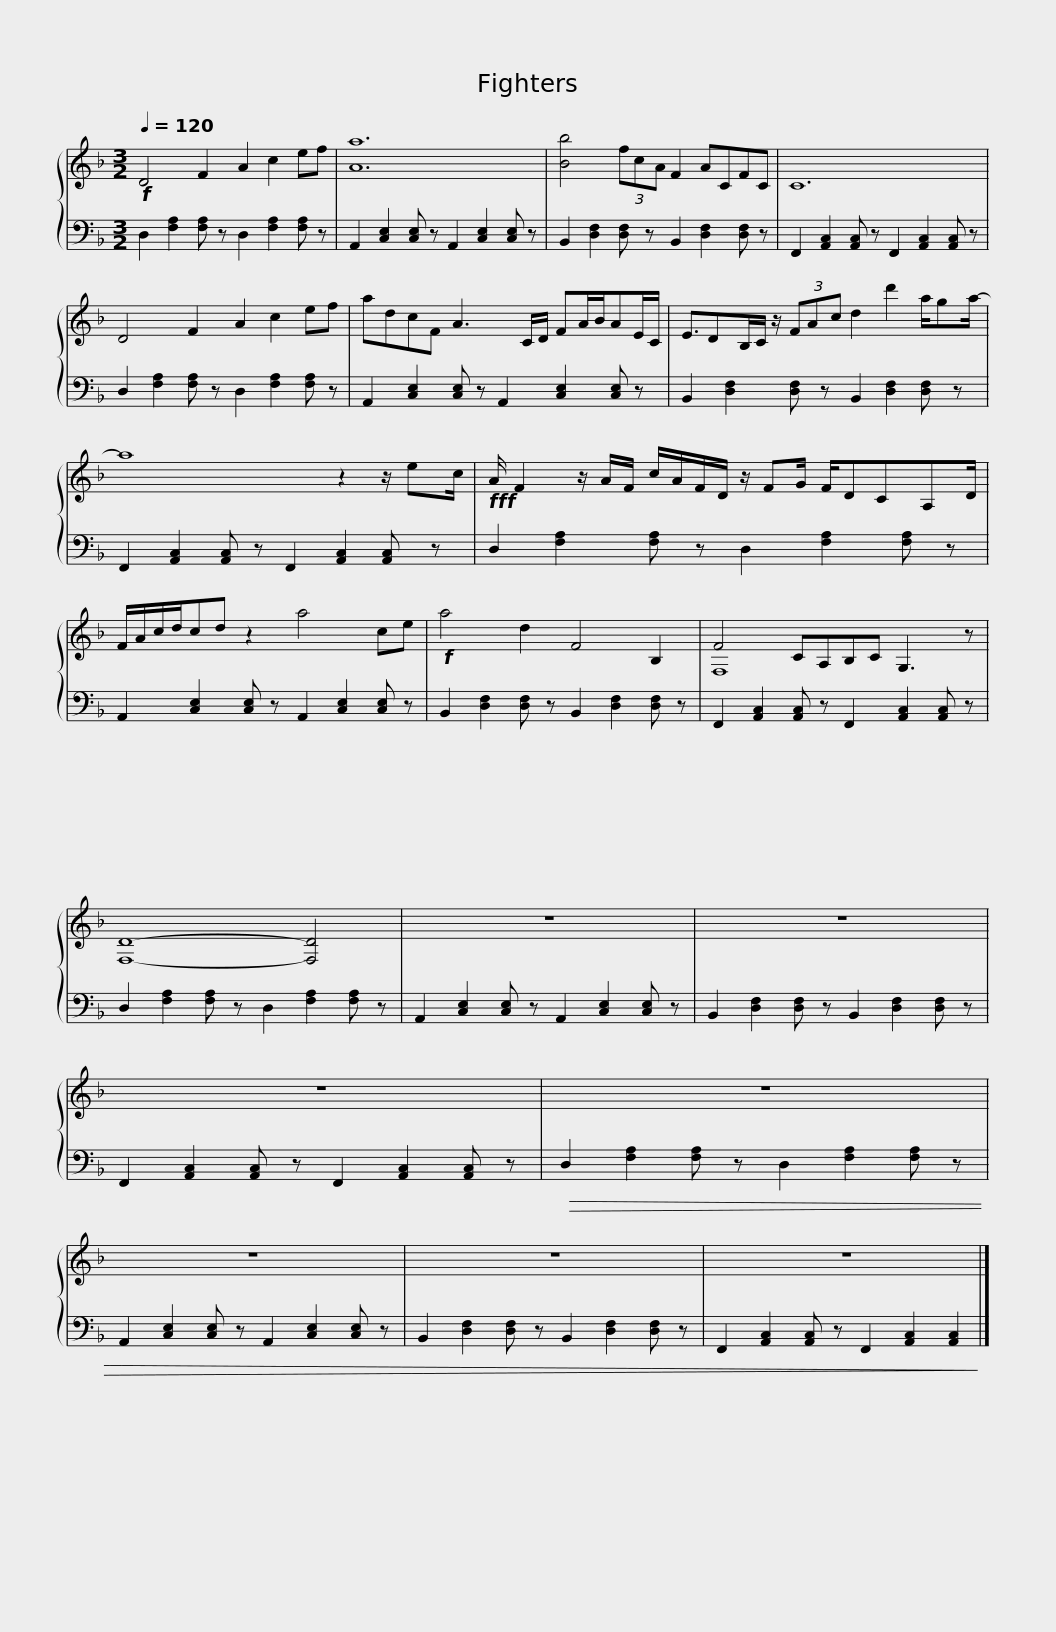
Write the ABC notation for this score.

X:1
%%score { ( 1 3 ) | 2 }
L:1/8
Q:1/4=120
M:3/2
I:linebreak $
K:F
V:1 treble
V:3 treble
V:2 bass
V:1
!f! D4 F2 A2 c2 ef | [Aa]12 | [Bb]4 (3fcA F2 ACFC | C12 |$ D4 F2 A2 c2 ef | %5
 adcF A3 C/D/ FA/B/AE/C/ | E3/2DB,/C/ z/ (3FAc d2 d'2 a/ga/- |$ a8 z2 z/ ec/ |!fff! A/ F2 z/ A/F/ c/A/F/D/ z/ FG/ F/DCA,D/ | F/A/c/d/cd z2 a4 ce |$ %10
!f! a4 d2 F4 B,2 | F4 CA,B,C G,3 z | [F,D]8- [F,D]4 | z12 |$ z12 | %15
 z12 | z12 | z12 | z12 |$ z12 |] %20
V:2
 D,2 [F,A,]2 [F,A,] z D,2 [F,A,]2 [F,A,] z | A,,2 [C,E,]2 [C,E,] z A,,2 [C,E,]2 [C,E,] z | B,,2 [D,F,]2 [D,F,] z B,,2 [D,F,]2 [D,F,] z | F,,2 [A,,C,]2 [A,,C,] z F,,2 [A,,C,]2 [A,,C,] z |$ D,2 [F,A,]2 [F,A,] z D,2 [F,A,]2 [F,A,] z | %5
 A,,2 [C,E,]2 [C,E,] z A,,2 [C,E,]2 [C,E,] z | B,,2 [D,F,]2 [D,F,] z B,,2 [D,F,]2 [D,F,] z |$ F,,2 [A,,C,]2 [A,,C,] z F,,2 [A,,C,]2 [A,,C,] z | D,2 [F,A,]2 [F,A,] z D,2 [F,A,]2 [F,A,] z | A,,2 [C,E,]2 [C,E,] z A,,2 [C,E,]2 [C,E,] z |$ %10
 B,,2 [D,F,]2 [D,F,] z B,,2 [D,F,]2 [D,F,] z | F,,2 [A,,C,]2 [A,,C,] z F,,2 [A,,C,]2 [A,,C,] z | D,2 [F,A,]2 [F,A,] z D,2 [F,A,]2 [F,A,] z | A,,2 [C,E,]2 [C,E,] z A,,2 [C,E,]2 [C,E,] z |$ B,,2 [D,F,]2 [D,F,] z B,,2 [D,F,]2 [D,F,] z | %15
 F,,2 [A,,C,]2 [A,,C,] z F,,2 [A,,C,]2 [A,,C,] z |!>(! D,2 [F,A,]2 [F,A,] z D,2 [F,A,]2 [F,A,] z | A,,2 [C,E,]2 [C,E,] z A,,2 [C,E,]2 [C,E,] z | B,,2 [D,F,]2 [D,F,] z B,,2 [D,F,]2 [D,F,] z |$ F,,2 [A,,C,]2 [A,,C,] z F,,2 [A,,C,]2 [A,,C,]2!>)! |] %20
V:3
 x12 | x12 | x12 | x12 |$ x12 | %5
 x12 | x12 |$ x12 | x12 | x12 |$ %10
 x12 | F,8 x4 | x12 | x12 |$ x12 | %15
 x12 | x12 | x12 | x12 |$ x12 |] %20
